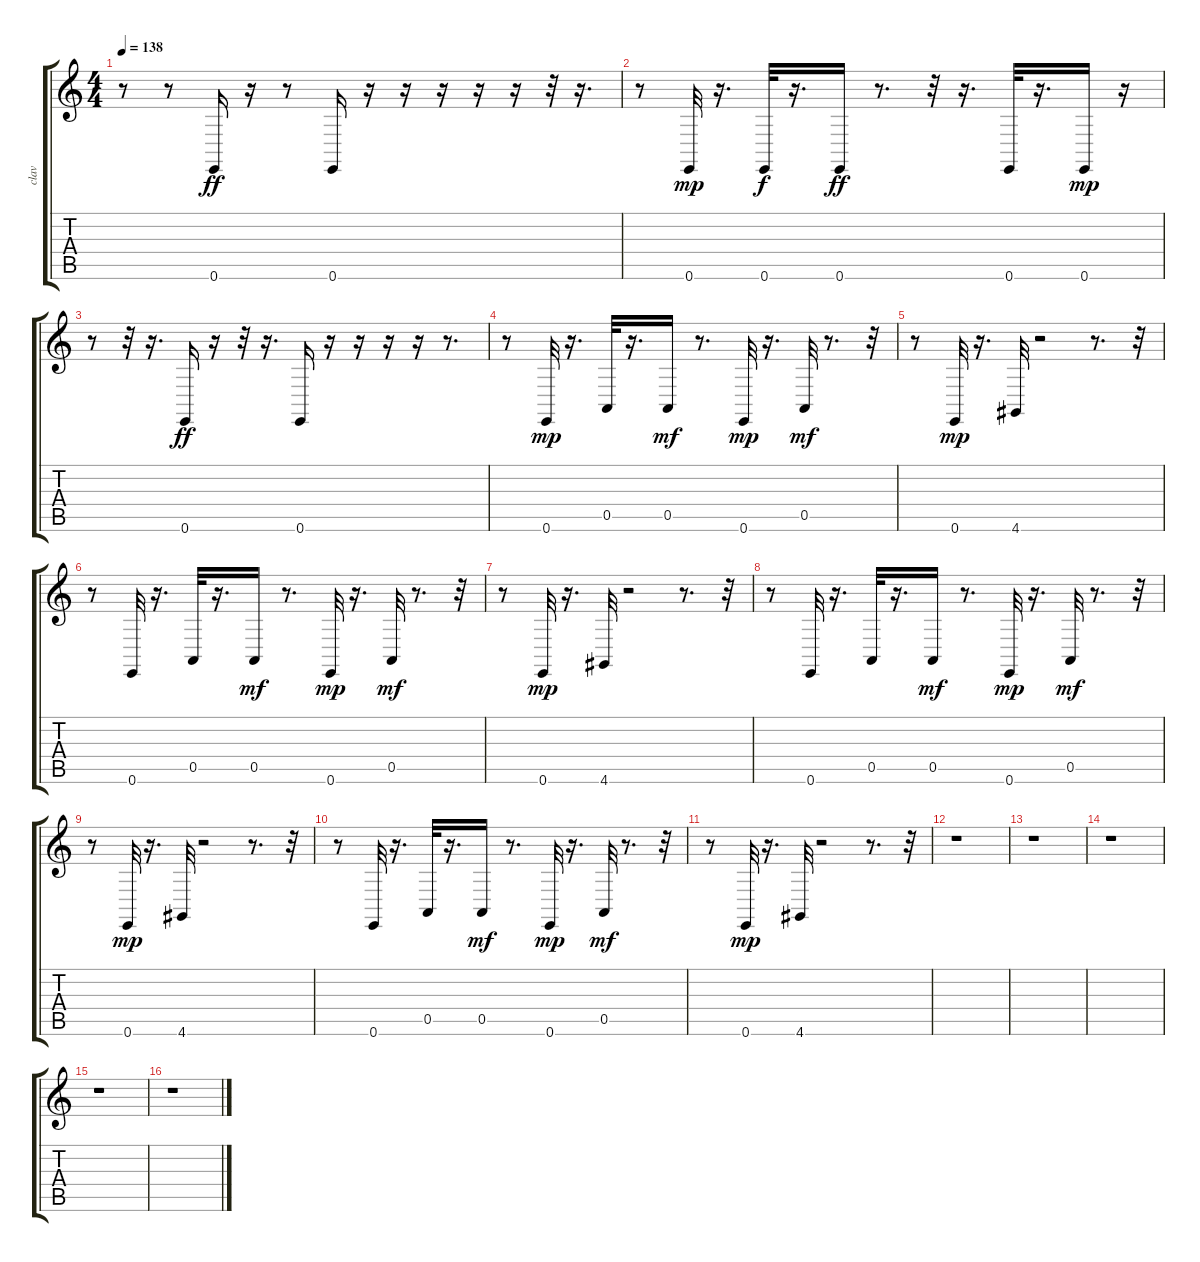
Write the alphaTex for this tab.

\track ("clav" "clav") {instrument clavinet}
\staff {score tabs}
\tuning (E4 B3 G3 D3 A2 E2) {hide}
\ts (4 4)
\tempo 138
\clef g2
\ks c
r.8{dy mp} r.8 0.6.16{dy ff} r.16 r.8 0.6.16 r.16 r.16 r.16 r.16 r.16 r.32 r.16{d} |
r.8 0.6.32{dy mp} r.16{d} 0.6.32{dy f} r.16{d} 0.6.16{dy ff} r.8{d} r.32 r.16{d} 0.6.32 r.16{d} 0.6.16{dy mp} r.16 |
r.8 r.32 r.16{d} 0.6.16{dy ff} r.16 r.32 r.16{d} 0.6.16 r.16 r.16 r.16 r.16 r.8{d} |
r.8 0.6.32{dy mp} r.16{d} 0.5.32 r.16{d} 0.5.16{dy mf} r.8{d} 0.6.32{dy mp} r.16{d} 0.5.32{dy mf} r.8{d} r.32 |
r.8 0.6.32{dy mp} r.16{d} 4.6.32 r.2 r.8{d} r.32 |
r.8 0.6.32 r.16{d} 0.5.32 r.16{d} 0.5.16{dy mf} r.8{d} 0.6.32{dy mp} r.16{d} 0.5.32{dy mf} r.8{d} r.32 |
r.8 0.6.32{dy mp} r.16{d} 4.6.32 r.2 r.8{d} r.32 |
r.8 0.6.32 r.16{d} 0.5.32 r.16{d} 0.5.16{dy mf} r.8{d} 0.6.32{dy mp} r.16{d} 0.5.32{dy mf} r.8{d} r.32 |
r.8 0.6.32{dy mp} r.16{d} 4.6.32 r.2 r.8{d} r.32 |
r.8 0.6.32 r.16{d} 0.5.32 r.16{d} 0.5.16{dy mf} r.8{d} 0.6.32{dy mp} r.16{d} 0.5.32{dy mf} r.8{d} r.32 |
r.8 0.6.32{dy mp} r.16{d} 4.6.32 r.2 r.8{d} r.32 |
r.1 |
r.1 |
r.1 |
r.1 |
r.1
